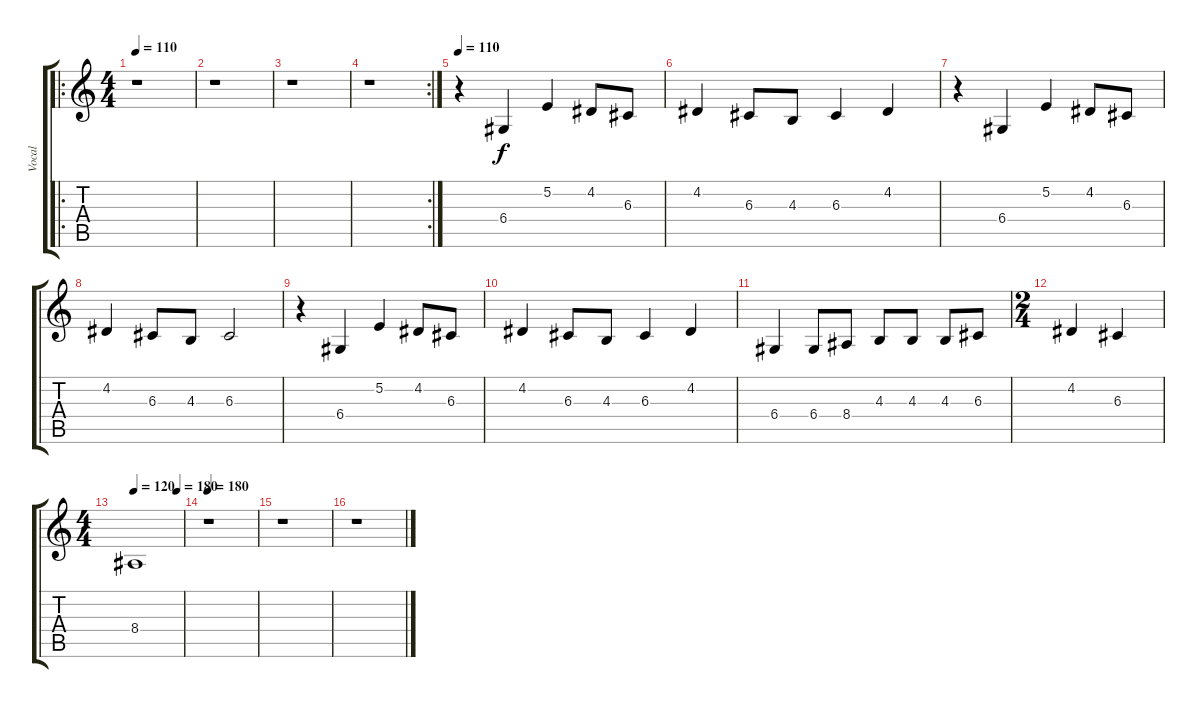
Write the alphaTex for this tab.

\track ("Vocal" "Vocal") {instrument cello}
\staff {score tabs}
\tuning (E4 B3 G3 D3 A2 E2) {hide}
\ro
\ts (4 4)
\tempo 110
\clef g2
\ks c
r.1{dy f} |
r.1 |
r.1 |
\rc 2
r.1 |
\tempo 110
r.4 6.4.4 5.2.4 4.2.8 6.3.8 |
4.2.4 6.3.8 4.3.8 6.3.4 4.2.4 |
r.4 6.4.4 5.2.4 4.2.8 6.3.8 |
4.2.4 6.3.8 4.3.8 6.3.2 |
r.4 6.4.4 5.2.4 4.2.8 6.3.8 |
4.2.4 6.3.8 4.3.8 6.3.4 4.2.4 |
6.4.4 6.4.8 8.4.8 4.3.8 4.3.8 4.3.8 6.3.8 |
\ts (2 4)
4.2.4 6.3.4 |
\ts (4 4)
\tempo 120
\tempo (180 0.875)
8.4.1 |
\tempo 180
r.1 |
r.1 |
r.1
